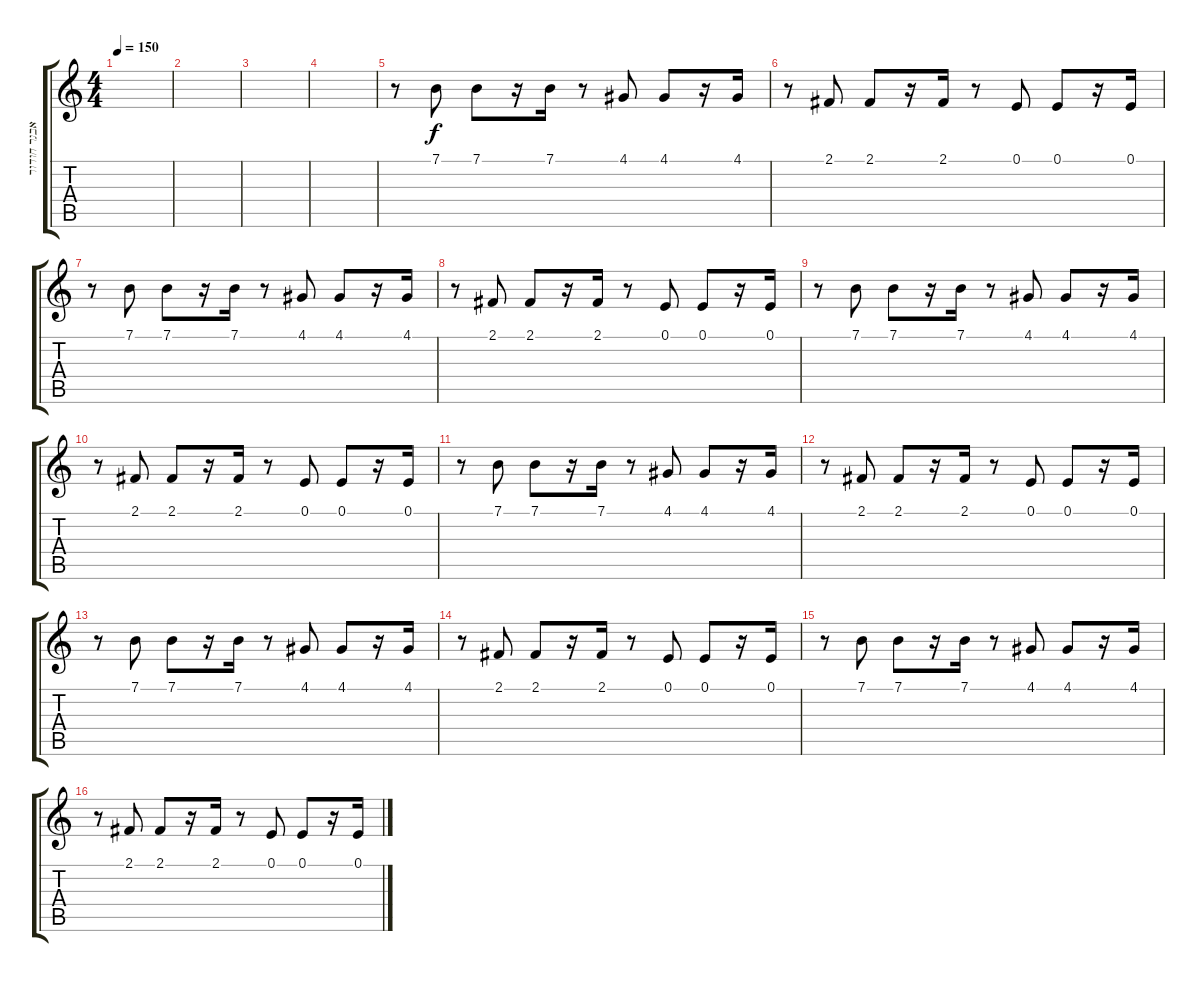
\track ("אבנר חודורוב 3" "אבנר חודור") {instrument synthbrass1}
\staff {score tabs}
\tuning (E4 B3 G3 D3 A2 E2) {hide}
\ts (4 4)
\tempo 150
\clef g2
\ks c
|
|
|
|
r.8 7.1.8 7.1.8 r.16 7.1.16 r.8 4.1.8 4.1.8 r.16 4.1.16 |
r.8 2.1.8 2.1.8 r.16 2.1.16 r.8 0.1.8 0.1.8 r.16 0.1.16 |
r.8 7.1.8 7.1.8 r.16 7.1.16 r.8 4.1.8 4.1.8 r.16 4.1.16 |
r.8 2.1.8 2.1.8 r.16 2.1.16 r.8 0.1.8 0.1.8 r.16 0.1.16 |
r.8 7.1.8 7.1.8 r.16 7.1.16 r.8 4.1.8 4.1.8 r.16 4.1.16 |
r.8 2.1.8 2.1.8 r.16 2.1.16 r.8 0.1.8 0.1.8 r.16 0.1.16 |
r.8 7.1.8 7.1.8 r.16 7.1.16 r.8 4.1.8 4.1.8 r.16 4.1.16 |
r.8 2.1.8 2.1.8 r.16 2.1.16 r.8 0.1.8 0.1.8 r.16 0.1.16 |
r.8 7.1.8 7.1.8 r.16 7.1.16 r.8 4.1.8 4.1.8 r.16 4.1.16 |
r.8 2.1.8 2.1.8 r.16 2.1.16 r.8 0.1.8 0.1.8 r.16 0.1.16 |
r.8 7.1.8 7.1.8 r.16 7.1.16 r.8 4.1.8 4.1.8 r.16 4.1.16 |
r.8 2.1.8 2.1.8 r.16 2.1.16 r.8 0.1.8 0.1.8 r.16 0.1.16
